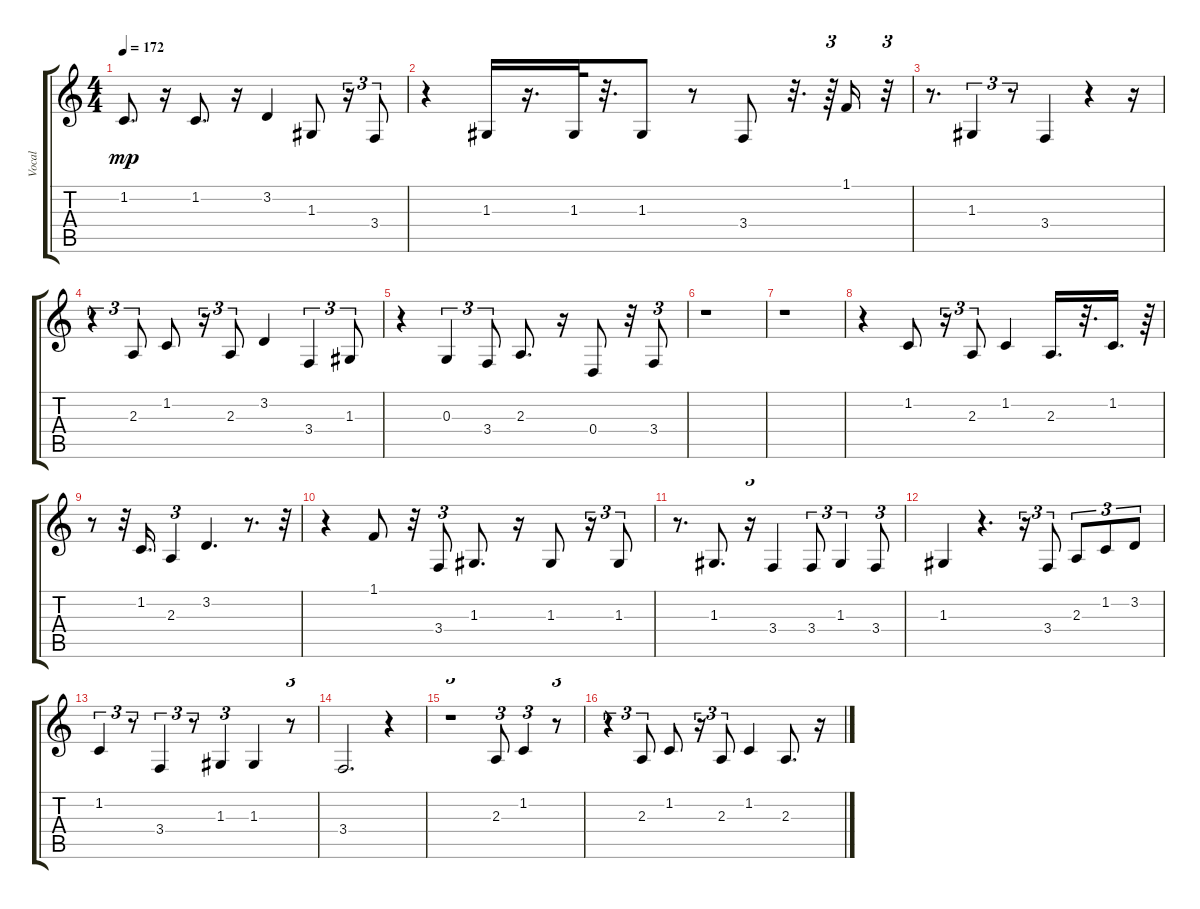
\track ("Vocal" "Vocal") {instrument woodblock}
\staff {score tabs}
\tuning (E4 B3 G3 D3 A2 E2) {hide}
\ts (4 4)
\tempo 172
\clef g2
\ks c
1.2.8{d dy mp} r.16 1.2.8{d} r.16 3.2.4 1.3.8 r.16{tu (3 2)} 3.4.8{tu (3 2)} |
r.4 1.3.16 r.16{d} 1.3.32 r.32{d} 1.3.8 r.8 3.4.8 r.32{d} r.64{tu (3 2)} 1.1.16 r.32{tu (3 2)} |
r.8{d} 1.3.4{tu (3 2)} r.8{tu (3 2)} 3.4.4 r.4 r.16 |
r.4{tu (3 2)} 2.3.8{tu (3 2)} 1.2.8 r.16{tu (3 2)} 2.3.8{tu (3 2)} 3.2.4 3.4.4{tu (3 2)} 1.3.8{tu (3 2)} |
r.4 0.3.4{tu (3 2)} 3.4.8{tu (3 2)} 2.3.8{d} r.16 0.4.8 r.32 3.4.8{tu (3 2)} |
r.1 |
r.1 |
r.4 1.2.8 r.16{tu (3 2)} 2.3.8{tu (3 2)} 1.2.4 2.3.16{d} r.32{d} 1.2.16{d} r.64 |
r.8 r.32{tu (3 2)} 1.2.16{d} 2.3.4{tu (3 2)} 3.2.4{d} r.8{d} r.32{tu (3 2)} |
r.4 1.1.8 r.32 3.4.8{tu (3 2)} 1.3.8{d} r.16 1.3.8 r.16{tu (3 2)} 1.3.8{tu (3 2)} |
r.8{d} 1.3.8{d} r.16{tu (3 2)} 3.4.4 3.4.8{tu (3 2)} 1.3.4{tu (3 2)} 3.4.8{tu (3 2)} |
1.3.4 r.4{d} r.16{tu (3 2)} 3.4.8{tu (3 2)} 2.3.8{tu (3 2)} 1.2.8{tu (3 2)} 3.2.8{tu (3 2)} |
1.2.4{tu (3 2)} r.8{tu (3 2)} 3.4.4{tu (3 2)} r.8{tu (3 2)} 1.3.4{tu (3 2)} 1.3.4 r.8{tu (3 2)} |
3.4.2{d} r.4 |
r.1{tu (3 2)} 2.3.8{tu (3 2)} 1.2.4{tu (3 2)} r.8{tu (3 2)} |
r.4{tu (3 2)} 2.3.8{tu (3 2)} 1.2.8 r.16{tu (3 2)} 2.3.8{tu (3 2)} 1.2.4 2.3.8{d} r.16
